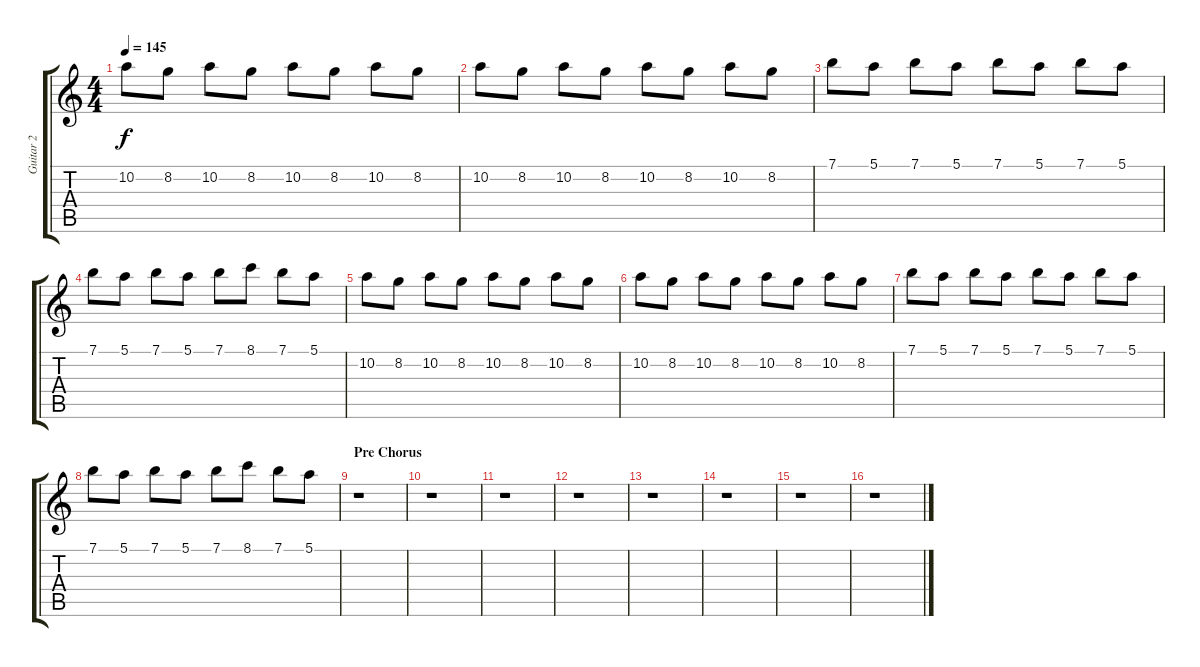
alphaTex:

\track ("Guitar 2" "Guitar 2") {instrument electricguitarjazz}
\staff {score tabs}
\tuning (E4 B3 G3 C3 G2 E2) {hide}
\ts (4 4)
\tempo 145
\clef g2
\ks c
10.2.8{dy f volume 12 instrument electricguitarjazz} 8.2.8 10.2.8 8.2.8 10.2.8 8.2.8 10.2.8 8.2.8 |
10.2.8 8.2.8 10.2.8 8.2.8 10.2.8 8.2.8 10.2.8 8.2.8 |
7.1.8 5.1.8 7.1.8 5.1.8 7.1.8 5.1.8 7.1.8 5.1.8 |
7.1.8 5.1.8 7.1.8 5.1.8 7.1.8 8.1.8 7.1.8 5.1.8 |
10.2.8{volume 12 instrument electricguitarjazz} 8.2.8 10.2.8 8.2.8 10.2.8 8.2.8 10.2.8 8.2.8 |
10.2.8 8.2.8 10.2.8 8.2.8 10.2.8 8.2.8 10.2.8 8.2.8 |
7.1.8 5.1.8 7.1.8 5.1.8 7.1.8 5.1.8 7.1.8 5.1.8 |
7.1.8 5.1.8 7.1.8 5.1.8 7.1.8 8.1.8 7.1.8 5.1.8 |
\section ("" "Pre Chorus")
r.1 |
r.1 |
r.1 |
r.1 |
r.1 |
r.1 |
r.1 |
r.1
